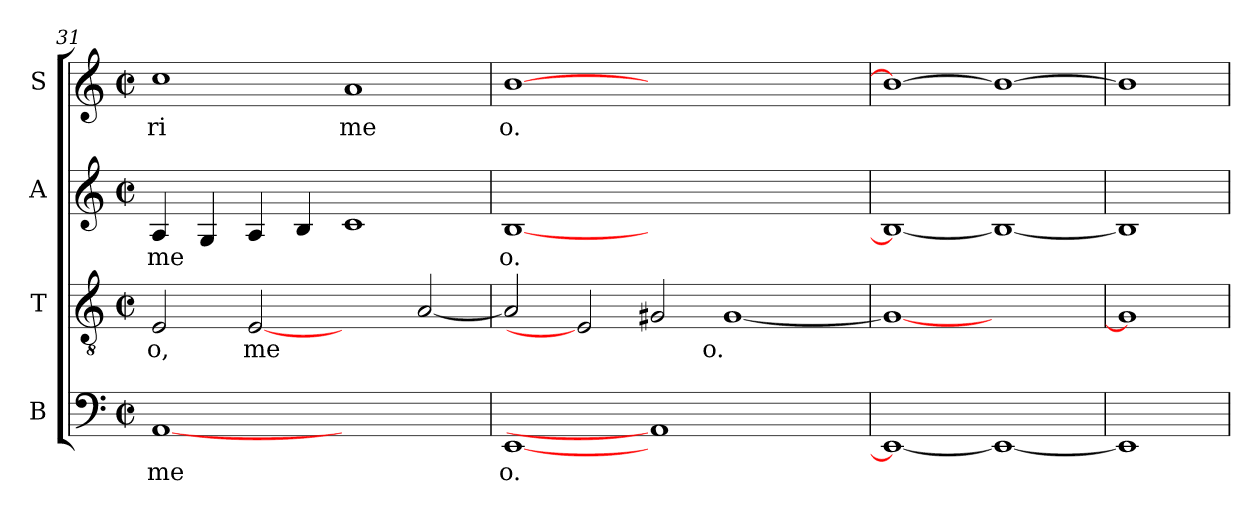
**kern	**text	**kern	**text	**kern	**text	**kern	**text
*part4	*part4	*part3	*part3	*part2	*part2	*part1	*part1
*staff4	*staff4	*staff3	*staff3	*staff2	*staff2	*staff1	*staff1
*I"B	*	*I"T	*	*I"A	*	*I"S	*
*I'B	*	*I'T	*	*I'A	*	*I'S	*
*clefF4	*	*clefGv2	*	*clefG2	*	*clefG2	*
*k[]	*	*k[]	*	*k[]	*	*k[]	*
*C:	*	*C:	*	*C:	*	*C:	*
*M2/2	*	*M2/2	*	*M2/2	*	*M2/2	*
*met(c|)	*	*met(c|)	*	*met(c|)	*	*met(c|)	*
=31	=31	=31	=31	=31	=31	=31	=31
!	!LO:LY:b:cj	!	!LO:LY:b:cj	!	!LO:LY:b:cj	!	!LO:LY:b:cj
[1AA	me	2E/	o,	4A/	me	1cc	ri
!	!	!	!	!	!LO:LY:b:cj	!	!
.	.	.	.	4G/	.	.	.
!	!	!	!LO:LY:b:cj	!	!LO:LY:b:cj	!	!
.	.	[2E	me	4A/	.	.	.
!	!	!	!	!	!LO:LY:b:cj	!	!
.	.	.	.	4B/	.	.	.
!	!	!	!	!	!LO:LY:b:cj	!	!LO:LY:b:cj
1ryy	.	2ryy	.	1c	.	1a	me
!	!	!	!LO:LY:b:cj	!	!	!	!
.	.	[<2A/	.	.	.	.	.
=32	=32	=32	=32	=32	=32	=32	=32
!	!LO:LY:b:cj	!	!LO:LY:b:cj	!	!LO:LY:b:cj	!	!LO:LY:b:cj
[<1EE	o.	2A/]	.	[<1B	o.	[>1b	o.
.	.	2E]	.	.	.	.	.
!	!	!	!LO:LY:b:cj	!	!	!	!
1AA]	.	2G#X/	.	1.ryy	.	1.ryy	.
!	!	!	!LO:LY:b:cj	!	!	!	!
.	.	[<1G#	o.	.	.	.	.
2ryy	.	.	.	.	.	.	.
=33	=33	=33	=33	=33	=33	=33	=33
!	!LO:LY:b:cj	!	!LO:LY:b:cj	!	!LO:LY:b:cj	!	!LO:LY:b:cj
1EE_	.	1G#_	.	1B_	.	1b_	.
1EE_	.	1ryy	.	1B_	.	1b_	.
=34!	=34!	=34!	=34!	=34!	=34!	=34!	=34!
1EE]	.	1G#]	.	1B]	.	1b]	.
=	=	=	=	=	=	=	=
*-	*-	*-	*-	*-	*-	*-	*-
